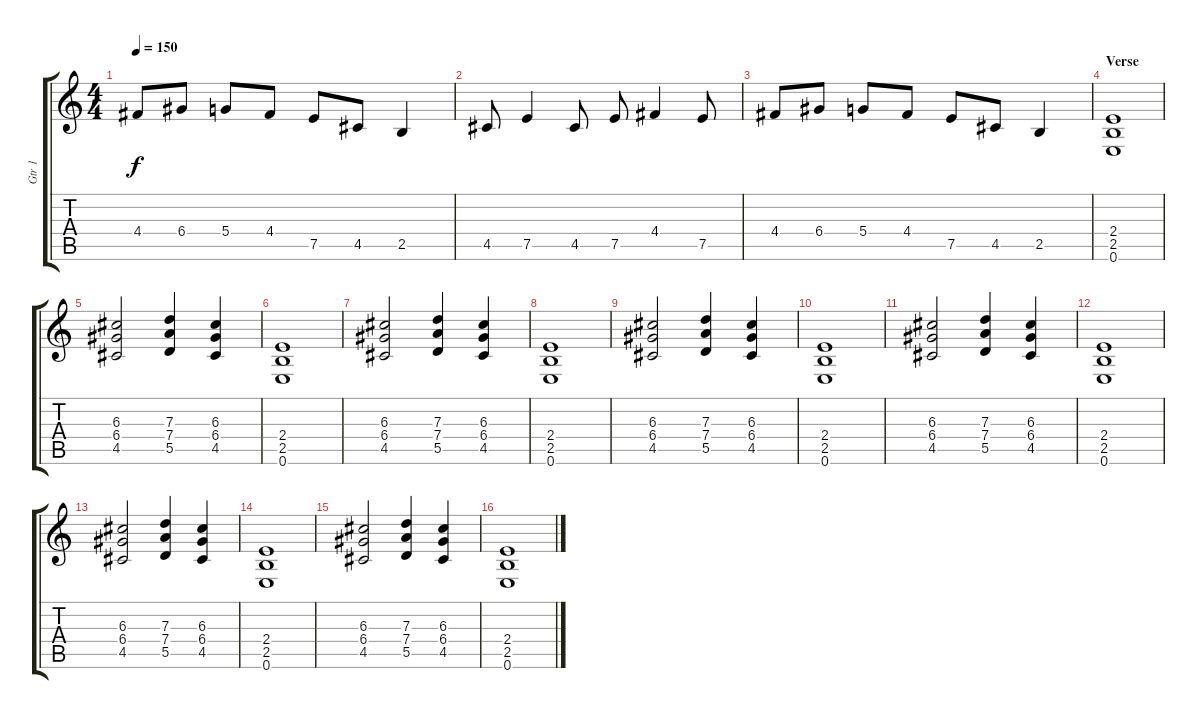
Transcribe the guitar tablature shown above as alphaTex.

\track ("Gtr 1" "Gtr 1") {instrument overdrivenguitar}
\staff {score tabs}
\tuning (E4 B3 G3 D3 A2 E2) {hide}
\ts (4 4)
\tempo 150
\clef g2
\ks c
4.4.8{dy f} 6.4.8 5.4.8 4.4.8 7.5.8 4.5.8 2.5.4 |
4.5.8 7.5.4 4.5.8 7.5.8 4.4.4 7.5.8 |
4.4.8 6.4.8 5.4.8 4.4.8 7.5.8 4.5.8 2.5.4 |
\section ("" "Verse")
(2.4 2.5 0.6).1 |
(6.3 6.4 4.5).2 (7.3 7.4 5.5).4 (6.3 6.4 4.5).4 |
(2.4 2.5 0.6).1 |
(6.3 6.4 4.5).2 (7.3 7.4 5.5).4 (6.3 6.4 4.5).4 |
(2.4 2.5 0.6).1 |
(6.3 6.4 4.5).2 (7.3 7.4 5.5).4 (6.3 6.4 4.5).4 |
(2.4 2.5 0.6).1 |
(6.3 6.4 4.5).2 (7.3 7.4 5.5).4 (6.3 6.4 4.5).4 |
(2.4 2.5 0.6).1 |
(6.3 6.4 4.5).2 (7.3 7.4 5.5).4 (6.3 6.4 4.5).4 |
(2.4 2.5 0.6).1 |
(6.3 6.4 4.5).2 (7.3 7.4 5.5).4 (6.3 6.4 4.5).4 |
(2.4 2.5 0.6).1
